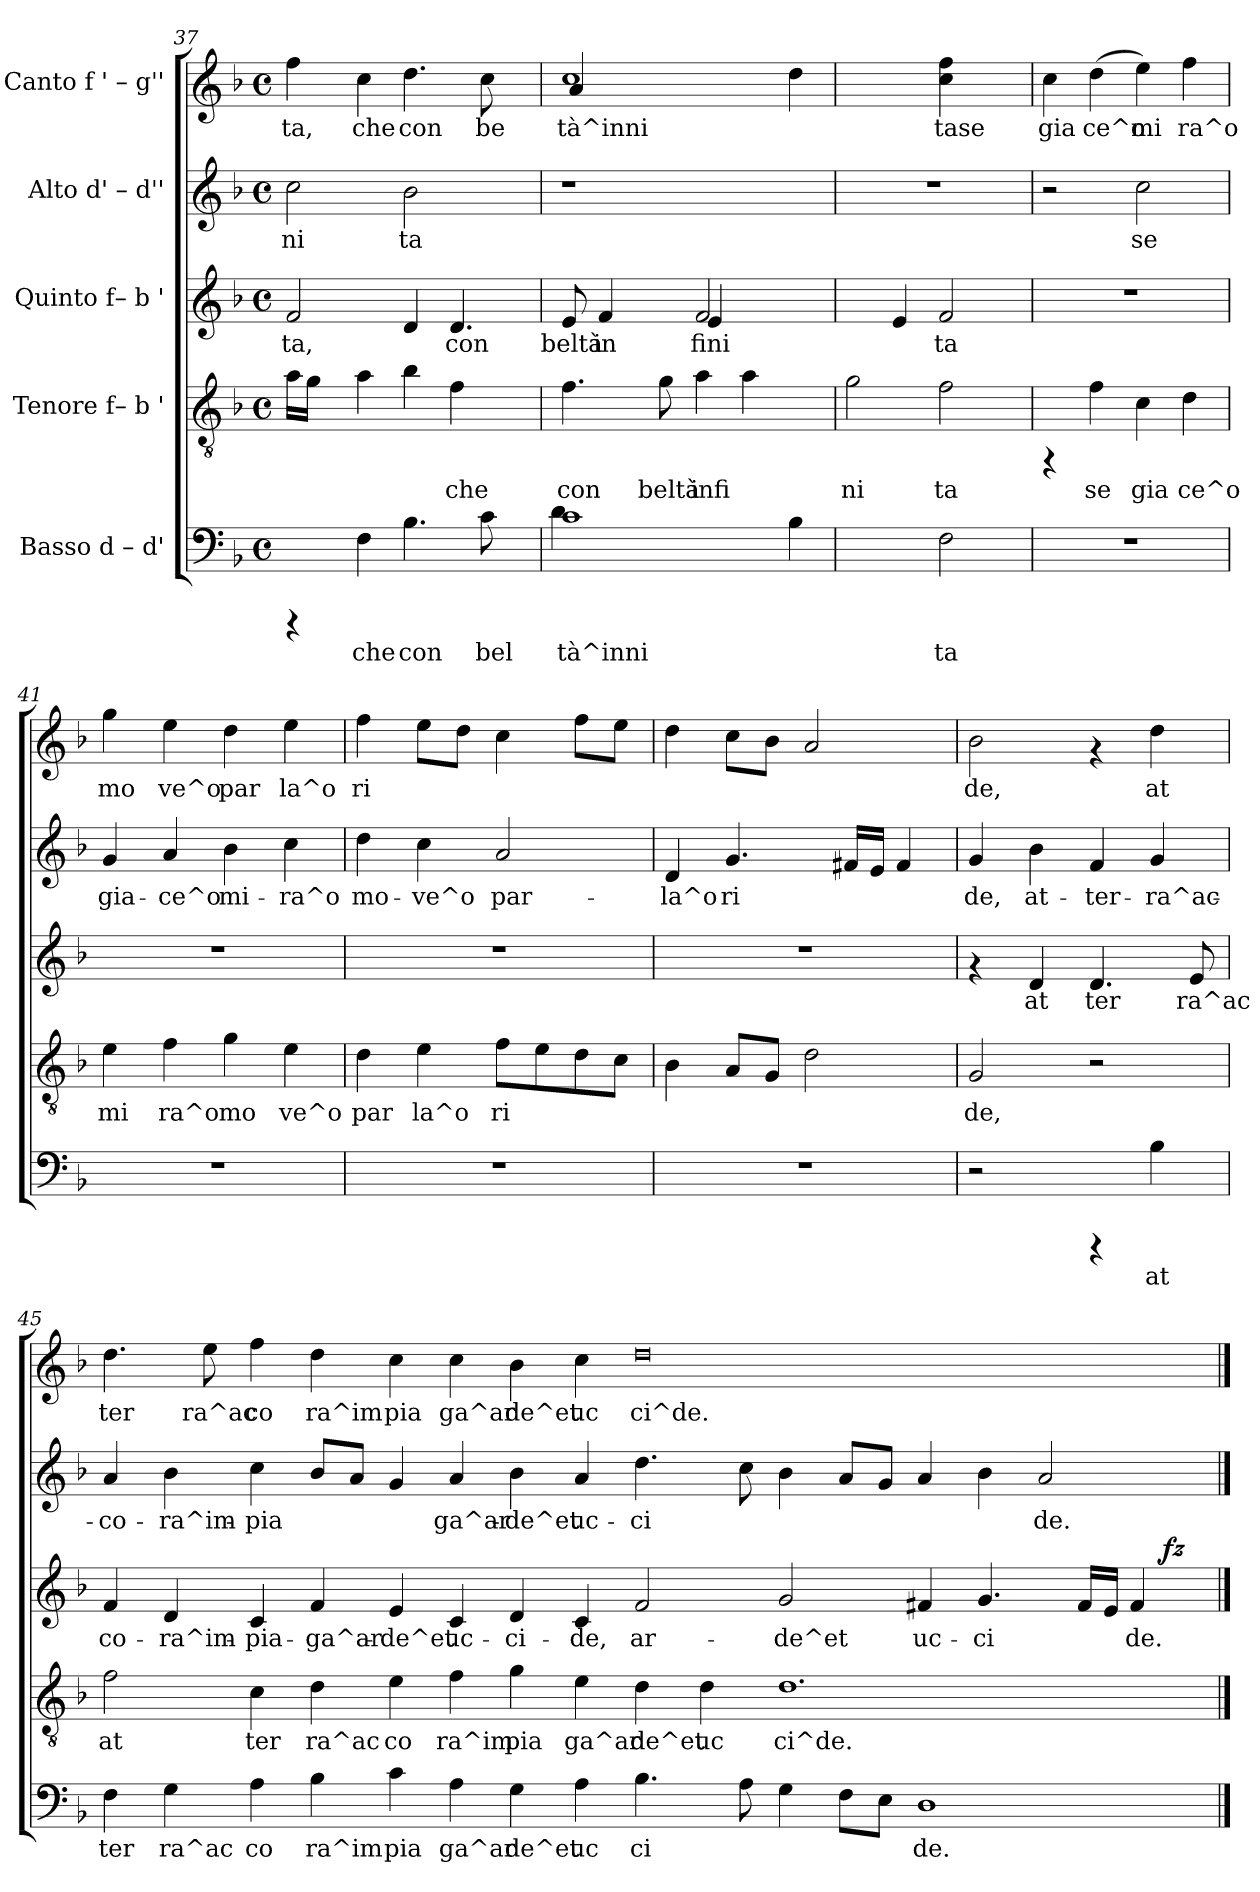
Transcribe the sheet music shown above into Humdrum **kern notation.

**kern	**text	**kern	**text	**kern	**text	**dynam	**kern	**text	**kern	**text
*part5	*part5	*part4	*part4	*part3	*part3	*part3	*part2	*part2	*part1	*part1
*staff5	*staff5	*staff4	*staff4	*staff3	*staff3	*staff3	*staff2	*staff2	*staff1	*staff1
*I"Basso  d – d'	*	*I"Tenore  f– b '	*	*I"Quinto  f– b '	*	*	*I"Alto  d' – d''	*	*I"Canto  f ' – g''	*
*clefF4	*	*clefGv2	*	*clefG2	*	*	*clefG2	*	*clefG2	*
*k[b-]	*	*k[b-]	*	*k[b-]	*	*	*k[b-]	*	*k[b-]	*
*F:	*	*F:	*	*F:	*	*	*F:	*	*F:	*
*M4/4	*	*M4/4	*	*M4/4	*	*	*M4/4	*	*M4/4	*
*met(c)	*	*met(c)	*	*met(c)	*	*	*met(c)	*	*met(c)	*
=37	=37	=37	=37	=37	=37	=37	=37	=37	=37	=37
!	!	!	!LO:LY:b:rj	!	!LO:LY:b:rj	!	!	!LO:LY:b:rj	!	!LO:LY:b:rj
4rCCC	.	16a\L	.	2f/	ta,	.	2cc\	ni	4ff\	ta,
!	!	!	!LO:LY:b:rj	!	!	!	!	!	!	!
.	.	16g\J	.	.	.	.	.	.	.	.
.	.	8ryy	.	.	.	.	.	.	.	.
!	!LO:LY:b:cj	!	!LO:LY:b:rj	!	!	!	!	!	!	!LO:LY:b:rj
4F\	che	4a\	.	.	.	.	.	.	4cc\	che
!	!LO:LY:b:cj	!	!	!	!	!	!	!LO:LY:b:rj	!	!LO:LY:b:rj
4.B-\	con	4b-\	.	4d/	.	.	2b-\	ta	4.dd\	con
!	!	!	!LO:LY:b:rj	!	!LO:LY:b:rj	!	!	!	!	!
.	.	4f\	che	4.d/	con	.	.	.	.	.
!	!LO:LY:b:cj	!	!	!	!	!	!	!	!	!LO:LY:b:rj
8c\	bel	.	.	.	.	.	.	.	8cc\	be
8ryy	.	8ryy	.	.	.	.	8ryy	.	8ryy	.
=38	=38	=38	=38	=38	=38	=38	=38	=38	=38	=38
*^	*	*	*	*	*	*	*	*	*	*
!	!	!LO:LY:b:cj	!	!LO:LY:b:rj	!	!LO:LY:b:rj	!	!	!	!	!LO:LY:b:rj
*	*	*	*	*	*^	*	*	*	*	*^	*
1c	4d\	tà^inni	4.f\	con	8e/	2ryy	beltà	.	1r	.	1cc	4a/	tà^inni
!	!	!	!	!	!	!	!LO:LY:b:rj	!	!	!	!	!	!
.	.	.	.	.	4f/	.	in	.	.	.	.	.	.
.	1ryy	.	.	.	.	.	.	.	.	.	.	1ryy	.
!	!	!	!	!LO:LY:b:rj	!	!	!	!	!	!	!	!	!
.	.	.	8g\	beltà	8ryy	.	.	.	.	.	.	.	.
!	!	!	!	!LO:LY:b:rj	!	!	!LO:LY:b:rj	!	!	!	!	!	!
.	.	.	4a\	infi	2f/	4e/	fini	.	.	.	.	.	.
!	!	!	!	!LO:LY:b:rj	!	!	!	!	!	!	!	!	!
.	.	.	4a\	.	.	4ryy	.	.	.	.	.	.	.
!	!	!LO:LY:b:cj	!	!	!	!	!	!	!	!	!	!	!LO:LY:b:rj
4B-\	.	.	4ryy	.	4ryy	4ryy	.	.	4ryy	.	4dd\	.	.
*v	*v	*	*	*	*	*	*	*	*	*	*v	*v	*
=39	=39	=39	=39	=39	=39	=39	=39	=39	=39	=39	=39
!	!	!	!LO:LY:b:rj	!	!	!	!	!	!	!	!
*	*	*	*	*v	*v	*	*	*	*	*	*
2ryy	.	2g\	ni	4ryy	.	.	1r	.	2ryy	.
!	!	!	!	!	!LO:LY:b:rj	!	!	!	!	!
.	.	.	.	4e/	.	.	.	.	.	.
!	!LO:LY:b:cj	!	!LO:LY:b:rj	!	!LO:LY:b:rj	!	!	!	!	!LO:LY:b:rj
2F\	ta	2f\	ta	2f/	ta	.	.	.	4cc\ 4ff\	tase
.	.	.	.	.	.	.	.	.	4ryy	.
!!LO:LB:g=z
=40	=40	=40	=40	=40	=40	=40	=40	=40	=40	=40
!	!	!	!	!	!	!	!	!	!	!LO:LY:b:rj
1r	.	4rFF	.	1r	.	.	2r	.	4cc\	gia
!	!	!	!LO:LY:b:rj	!	!	!	!	!	!	!LO:LY:b:rj
.	.	4f\	se	.	.	.	.	.	(<4dd\	ce^o
!	!	!	!LO:LY:b:rj	!	!	!	!	!LO:LY:b:rj	!	!LO:LY:b:rj
.	.	4c\	gia	.	.	.	2cc\	se	4ee\)	mi
!	!	!	!LO:LY:b:rj	!	!	!	!	!	!	!LO:LY:b:rj
.	.	4d\	ce^o	.	.	.	.	.	4ff\	ra^o
=41	=41	=41	=41	=41	=41	=41	=41	=41	=41	=41
!	!	!	!LO:LY:b:rj	!	!	!	!	!LO:LY:b:rj	!	!LO:LY:b:rj
1r	.	4e\	mi	1r	.	.	4g/	gia-	4gg\	mo
!	!	!	!LO:LY:b:rj	!	!	!	!	!LO:LY:b:rj	!	!LO:LY:b:rj
.	.	4f\	ra^o	.	.	.	4a/	-ce^o	4ee\	ve^o
!	!	!	!LO:LY:b:rj	!	!	!	!	!LO:LY:b:rj	!	!LO:LY:b:rj
.	.	4g\	mo	.	.	.	4b-\	mi-	4dd\	par
!	!	!	!LO:LY:b:rj	!	!	!	!	!LO:LY:b:rj	!	!LO:LY:b:rj
.	.	4e\	ve^o	.	.	.	4cc\	-ra^o	4ee\	la^o
=42	=42	=42	=42	=42	=42	=42	=42	=42	=42	=42
!	!	!	!LO:LY:b:rj	!	!	!	!	!LO:LY:b:rj	!	!LO:LY:b:rj
1r	.	4d\	par	1r	.	.	4dd\	mo-	4ff\	ri
!	!	!	!LO:LY:b:rj	!	!	!	!	!LO:LY:b:rj	!	!LO:LY:b:rj
.	.	4e\	la^o	.	.	.	4cc\	-ve^o	8ee\L	.
!	!	!	!	!	!	!	!	!	!	!LO:LY:b:rj
.	.	.	.	.	.	.	.	.	8dd\J	.
!	!	!	!LO:LY:b:rj	!	!	!	!	!LO:LY:b:rj	!	!LO:LY:b:rj
.	.	8f\L	ri	.	.	.	2a/	par-	4cc\	.
!	!	!	!LO:LY:b:rj	!	!	!	!	!	!	!
.	.	8e\	.	.	.	.	.	.	.	.
!	!	!	!LO:LY:b:rj	!	!	!	!	!	!	!LO:LY:b:rj
.	.	8d\	.	.	.	.	.	.	8ff\L	.
!	!	!	!LO:LY:b:rj	!	!	!	!	!	!	!LO:LY:b:rj
.	.	8c\J	.	.	.	.	.	.	8ee\J	.
=43	=43	=43	=43	=43	=43	=43	=43	=43	=43	=43
!	!	!	!LO:LY:b:rj	!	!	!	!	!LO:LY:b:rj	!	!LO:LY:b:rj
1r	.	4B-\	.	1r	.	.	4d/	-la^o	4dd\	.
!	!	!	!LO:LY:b:rj	!	!	!	!	!LO:LY:b:rj	!	!LO:LY:b:rj
.	.	8A/L	.	.	.	.	4.g/	ri-	8cc\L	.
!	!	!	!LO:LY:b:rj	!	!	!	!	!	!	!LO:LY:b:rj
.	.	8G/J	.	.	.	.	.	.	8b-\J	.
!	!	!	!LO:LY:b:rj	!	!	!	!	!	!	!LO:LY:b:rj
.	.	2d\	.	.	.	.	.	.	2a/	.
!	!	!	!	!	!	!	!	!LO:LY:b:rj	!	!
.	.	.	.	.	.	.	16f#X/L	--	.	.
!	!	!	!	!	!	!	!	!LO:LY:b:rj	!	!
.	.	.	.	.	.	.	16e/J	--	.	.
!	!	!	!	!	!	!	!	!LO:LY:b:rj	!	!
.	.	.	.	.	.	.	4f#/	--	.	.
=44	=44	=44	=44	=44	=44	=44	=44	=44	=44	=44
!	!	!	!LO:LY:b:rj	!	!	!	!	!LO:LY:b:rj	!	!LO:LY:b:rj
2r	.	2G/	de,	4rf	.	.	4g/	-de,	2b-\	de,
!	!	!	!	!	!LO:LY:b:rj	!	!	!LO:LY:b:rj	!	!
.	.	.	.	4d/	at	.	4b-\	at-	.	.
!	!	!	!	!	!LO:LY:b:rj	!	!	!LO:LY:b:rj	!	!
4rCCC	.	2r	.	4.d/	ter	.	4f/	-ter-	4rf	.
!	!LO:LY:b:cj	!	!	!	!	!	!	!LO:LY:b:rj	!	!LO:LY:b:rj
4B-\	at	.	.	.	.	.	4g/	-ra^ac-	4dd\	at
!	!	!	!	!	!LO:LY:b:rj	!	!	!	!	!
.	.	.	.	8e/	ra^ac	.	.	.	.	.
!!LO:PB:g=z
=45	=45	=45	=45	=45	=45	=45	=45	=45	=45	=45
!	!LO:LY:b:cj	!	!LO:LY:b:rj	!	!LO:LY:b:rj	!	!	!LO:LY:b:rj	!	!LO:LY:b:rj
*	*	*	*	*^	*	*	*	*	*	*
4F\	ter	2f\	at	4f/	1ryy	co-	.	4a/	-co-	4.dd\	ter
!	!LO:LY:b:cj	!	!	!	!	!LO:LY:b:rj	!	!	!LO:LY:b:rj	!	!
4G\	ra^ac	.	.	4d/	.	-ra^im-	.	4b-\	-ra^im-	.	.
!	!	!	!	!	!	!	!	!	!	!	!LO:LY:b:rj
.	.	.	.	.	.	.	.	.	.	8ee\	ra^ac
!	!LO:LY:b:cj	!	!LO:LY:b:rj	!	!	!LO:LY:b:rj	!	!	!LO:LY:b:rj	!	!LO:LY:b:rj
4A\	co	4c\	ter	4c/	.	-pia-	.	4cc\	-pia-	4ff\	co
!	!LO:LY:b:cj	!	!LO:LY:b:rj	!	!	!LO:LY:b:rj	!	!	!LO:LY:b:rj	!	!LO:LY:b:rj
4B-\	ra^im	4d\	ra^ac	4f/	.	-ga^ar-	.	8b-/L	--	4dd\	ra^im
!	!	!	!	!	!	!	!	!	!LO:LY:b:rj	!	!
.	.	.	.	.	.	.	.	8a/J	--	.	.
!	!LO:LY:b:cj	!	!LO:LY:b:rj	!	!	!LO:LY:b:rj	!	!	!LO:LY:b:rj	!	!LO:LY:b:rj
4c\	pia	4e\	co	4e/	1ryy	-de^et	.	4g/	--	4cc\	pia
!	!LO:LY:b:cj	!	!LO:LY:b:rj	!	!	!LO:LY:b:rj	!	!	!LO:LY:b:rj	!	!LO:LY:b:rj
4A\	ga^ar	4f\	ra^im	4c/	.	uc-	.	4a/	-ga^ar-	4cc\	ga^ar
!	!LO:LY:b:cj	!	!LO:LY:b:rj	!	!	!LO:LY:b:rj	!	!	!LO:LY:b:rj	!	!LO:LY:b:rj
4G\	de^et	4g\	pia	4d/	.	-ci-	.	4b-\	-de^et	4b-\	de^et
!	!LO:LY:b:cj	!	!LO:LY:b:rj	!	!	!LO:LY:b:rj	!	!	!LO:LY:b:rj	!	!LO:LY:b:rj
4A\	uc	4e\	ga^ar	4c/	.	-de,	.	4a/	uc-	4cc\	uc
!	!LO:LY:b:cj	!	!LO:LY:b:rj	!	!	!LO:LY:b:rj	!	!	!LO:LY:b:rj	!	!LO:LY:b:rj
4.B-\	ci	4d\	de^et	2f/	1ryy	ar-	.	4.dd\	-ci-	0dd	ci^de.
!	!	!	!LO:LY:b:rj	!	!	!	!	!	!	!	!
.	.	4d\	uc	.	.	.	.	.	.	.	.
!	!LO:LY:b:cj	!	!	!	!	!	!	!	!LO:LY:b:rj	!	!
8A\	.	.	.	.	.	.	.	8cc\	--	.	.
!	!LO:LY:b:cj	!	!LO:LY:b:rj	!	!	!LO:LY:b:rj	!	!	!LO:LY:b:rj	!	!
4G\	.	1.d	ci^de.	2g/	.	-de^et	.	4b-\	--	.	.
!	!LO:LY:b:cj	!	!	!	!	!	!	!	!LO:LY:b:rj	!	!
8F\L	.	.	.	.	.	.	.	8a/L	--	.	.
!	!LO:LY:b:cj	!	!	!	!	!	!	!	!LO:LY:b:rj	!	!
8E\J	.	.	.	.	.	.	.	8g/J	--	.	.
!	!LO:LY:b:cj	!	!	!	!	!LO:LY:b:rj	!	!	!LO:LY:b:rj	!	!
1D	de.	.	.	4f#X/	2ryy	uc-	.	4a/	--	.	.
!	!	!	!	!	!	!LO:LY:b:rj	!	!	!LO:LY:b:rj	!	!
.	.	.	.	4.g/	.	-ci-	.	4b-\	--	.	.
!	!	!	!	!	!	!	!	!	!LO:LY:b:rj	!	!
.	.	.	.	.	4ryy	.	.	2a/	-de.	.	.
!	!	!	!	!	!	!LO:LY:b:rj	!	!	!	!	!
.	.	.	.	16f#/L	.	--	.	.	.	.	.
!	!	!	!	!	!	!LO:LY:b:rj	!	!	!	!	!
.	.	.	.	16e/J	.	--	.	.	.	.	.
!	!	!	!	!	!	!LO:LY:b:rj	!	!	!	!	!
.	.	.	.	4f#/	16.ryy	-de.	.	.	.	.	.
!	!	!	!	!	!	!	!LO:DY:b	!	!	!	!
.	.	.	.	.	8ryy	.	fz	.	.	.	.
.	.	.	.	.	32ryy	.	.	.	.	.	.
*	*	*	*	*v	*v	*	*	*	*	*	*
==	==	==	==	==	==	==	==	==	==	==
*-	*-	*-	*-	*-	*-	*-	*-	*-	*-	*-
